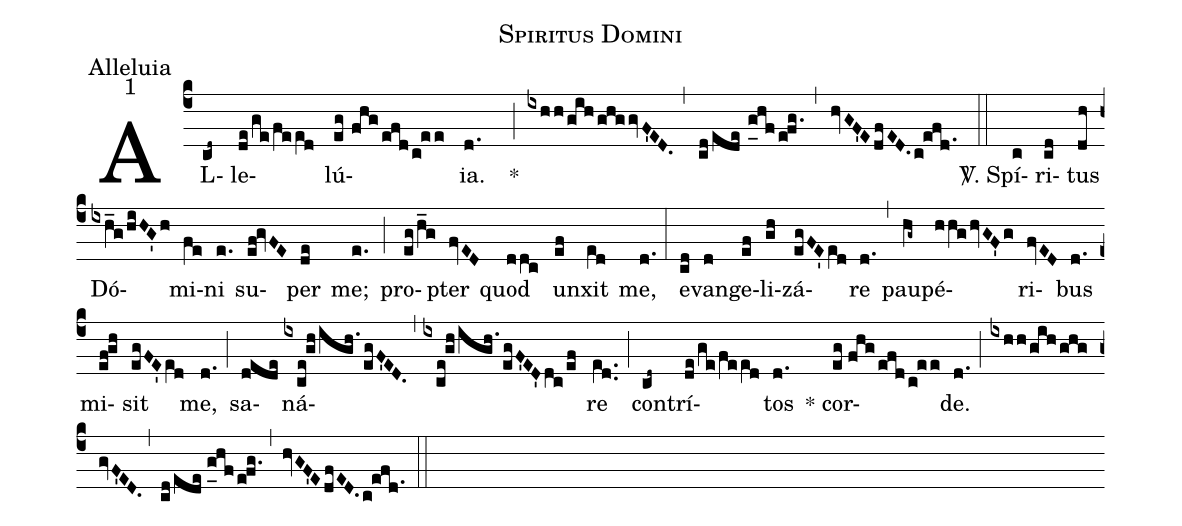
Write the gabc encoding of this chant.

name:Spiritus Domini;
office-part:Alleluia;
mode:1;
%%
(c4) AL(cd~)le(de/ge/fee[ll:1]d)lú(eg//fhgefdc!ee){ia}.(d.) <clear>*(;) (ixhh/gihghggvF'ED.) (,) (cd/!ede//g_[uh:l]hfe!fg.) (,) (hvGF'EdfED.c!efd.1) (::) <sp>V/</sp>. Spí(c)ri(cd)tus(dh) Dó(ixh_g/hiHG'h)mi(fe)ni(e.) su(ef!gvFE)per(de) me;(e.) (;) pro(eg/h_g)pter(fvED) quod(ddc) un(ef)xit(e[ll:1]d) me,(d.) (:) e(cd)van(d)ge(ef)li(gh)zá(egFE'e[ll:1]d)re(d.) (,) pau(hg~)pé(hhghvGF'g)ri(fvED)bus(d.) mi(ef!gh)sit(egFE'e[ll:1]d) me,(d.) (;) sa(dede)ná(ixce!gh/igh./egF'ED.)(,)(ixce!gh/igh./egF'ED'dc/ef)re(e[ll:1]d..) (;) con(cd~)trí(de/ge/fee[ll:1]d)tos(d.) * cor(eg//fhgefdc!ee)de.(d.) (;) (ixhh/gihghggvF'ED.) (,) (cd/!ede//g_[uh:l]hfe!fg.) (,) (hvGF'EdfED.c!efd.1) (::)
